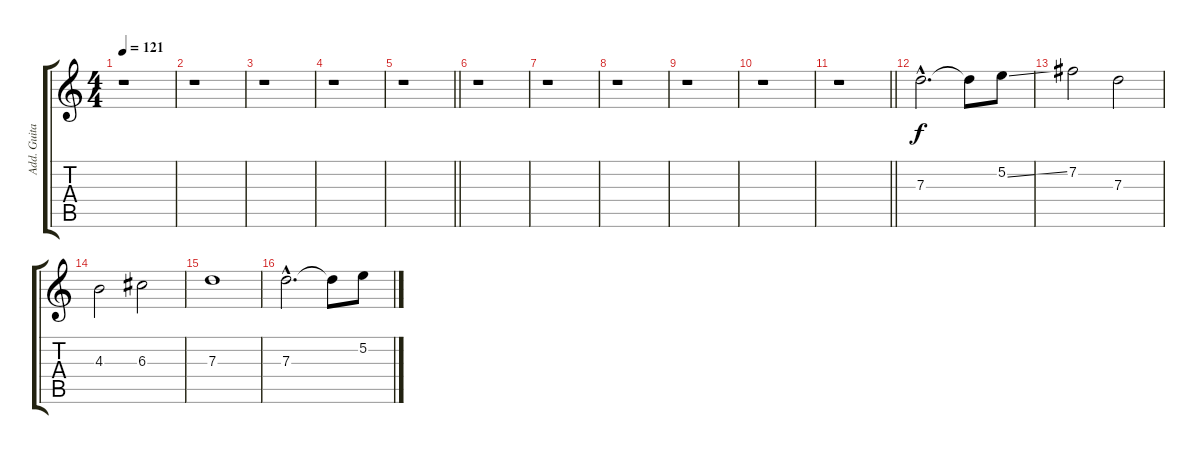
\track ("Add. Guitar 1" "Add. Guita") {instrument distortionguitar}
\staff {score tabs}
\tuning (E4 B3 G3 D3 A2 E2) {hide}
\ts (4 4)
\tempo 121
\clef g2
\ks c
r.1{dy f} |
r.1 |
r.1 |
r.1 |
\barLineRight lightlight
r.1 |
r.1 |
r.1 |
r.1 |
r.1 |
r.1 |
\barLineRight lightlight
r.1 |
7.3{hac}.2{d} 7.3{t}.8 5.2{ss}.8 |
7.2.2 7.3.2 |
4.3.2 6.3.2 |
7.3.1 |
7.3{hac}.2{d} 7.3{t}.8 5.2{ss}.8
